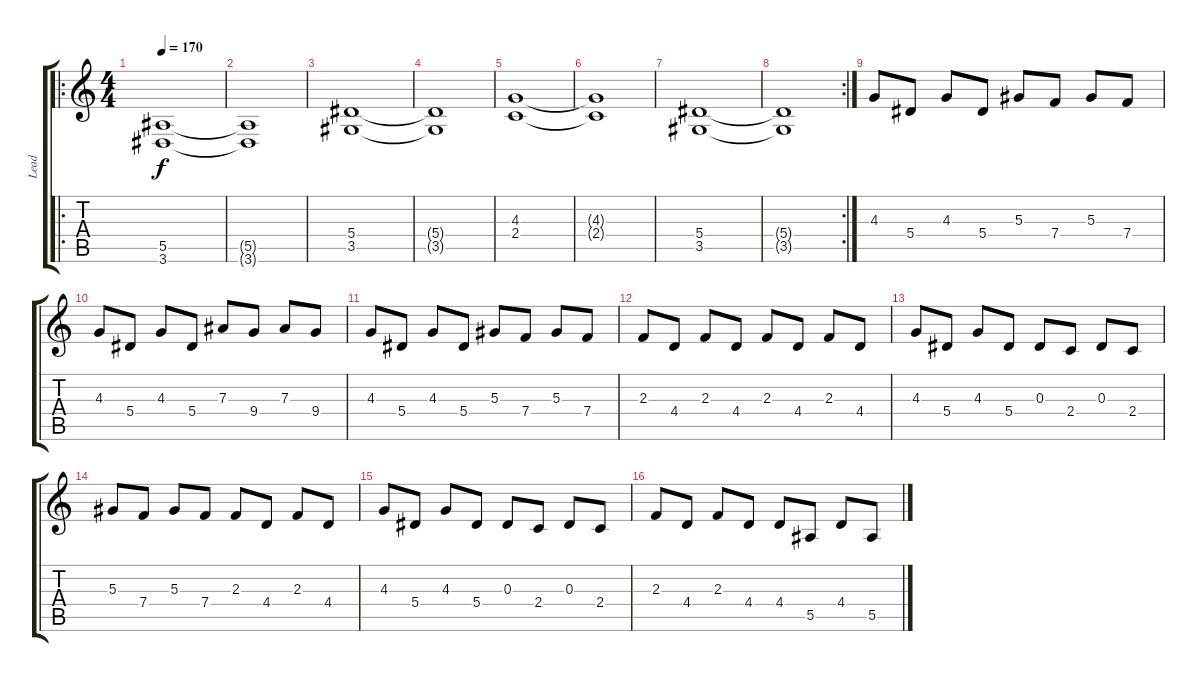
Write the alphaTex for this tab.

\track ("Lead" "Lead") {instrument distortionguitar}
\staff {score tabs}
\tuning (C4 G3 Eb3 Bb2 F2 C2) {hide}
\ro
\ts (4 4)
\tempo 170
\clef g2
\ks c
(5.5 3.6).1{dy f} |
(5.5{t} 3.6{t}).1 |
(5.4 3.5).1 |
(5.4{t} 3.5{t}).1 |
(4.3 2.4).1 |
(4.3{t} 2.4{t}).1 |
(5.4 3.5).1 |
\rc 2
(5.4{t} 3.5{t}).1 |
4.3.8 5.4.8 4.3.8 5.4.8 5.3.8 7.4.8 5.3.8 7.4.8 |
4.3.8 5.4.8 4.3.8 5.4.8 7.3.8 9.4.8 7.3.8 9.4.8 |
4.3.8 5.4.8 4.3.8 5.4.8 5.3.8 7.4.8 5.3.8 7.4.8 |
2.3.8 4.4.8 2.3.8 4.4.8 2.3.8 4.4.8 2.3.8 4.4.8 |
4.3.8 5.4.8 4.3.8 5.4.8 0.3.8 2.4.8 0.3.8 2.4.8 |
5.3.8 7.4.8 5.3.8 7.4.8 2.3.8 4.4.8 2.3.8 4.4.8 |
4.3.8 5.4.8 4.3.8 5.4.8 0.3.8 2.4.8 0.3.8 2.4.8 |
2.3.8 4.4.8 2.3.8 4.4.8 4.4.8 5.5.8 4.4.8 5.5.8
